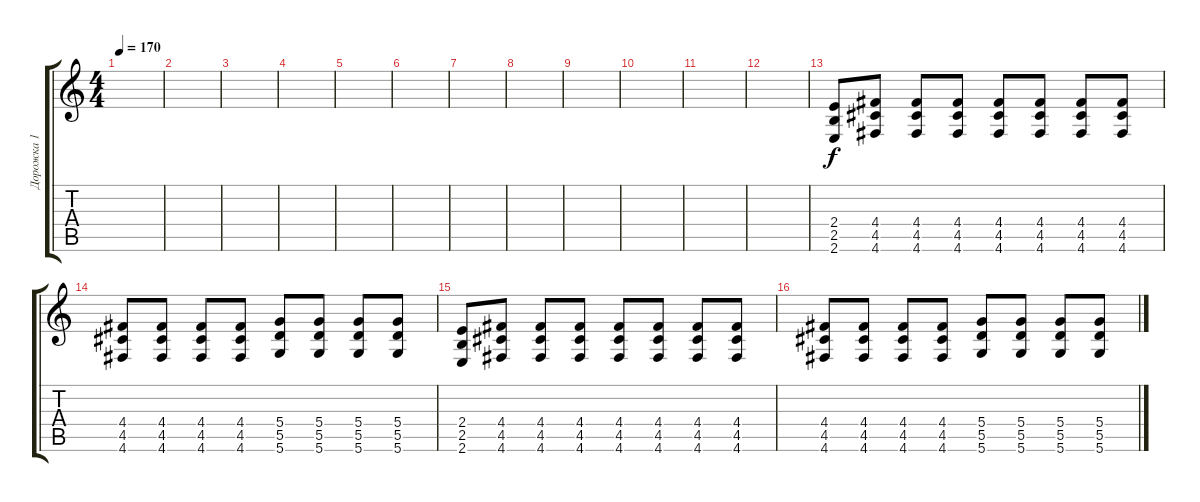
\track ("Дорожка 1" "Дорожка 1") {instrument distortionguitar}
\staff {score tabs}
\tuning (E4 B3 G3 D3 A2 D2) {hide}
\ts (4 4)
\tempo 170
\clef g2
\ks c
|
|
|
|
|
|
|
|
|
|
|
|
(2.4 2.5 2.6).8 (4.4 4.5 4.6).8 (4.4 4.5 4.6).8 (4.4 4.5 4.6).8 (4.4 4.5 4.6).8 (4.4 4.5 4.6).8 (4.4 4.5 4.6).8 (4.4 4.5 4.6).8 |
(4.4 4.5 4.6).8 (4.4 4.5 4.6).8 (4.4 4.5 4.6).8 (4.4 4.5 4.6).8 (5.4 5.5 5.6).8 (5.4 5.5 5.6).8 (5.4 5.5 5.6).8 (5.4 5.5 5.6).8 |
(2.4 2.5 2.6).8 (4.4 4.5 4.6).8 (4.4 4.5 4.6).8 (4.4 4.5 4.6).8 (4.4 4.5 4.6).8 (4.4 4.5 4.6).8 (4.4 4.5 4.6).8 (4.4 4.5 4.6).8 |
(4.4 4.5 4.6).8 (4.4 4.5 4.6).8 (4.4 4.5 4.6).8 (4.4 4.5 4.6).8 (5.4 5.5 5.6).8 (5.4 5.5 5.6).8 (5.4 5.5 5.6).8 (5.4 5.5 5.6).8
